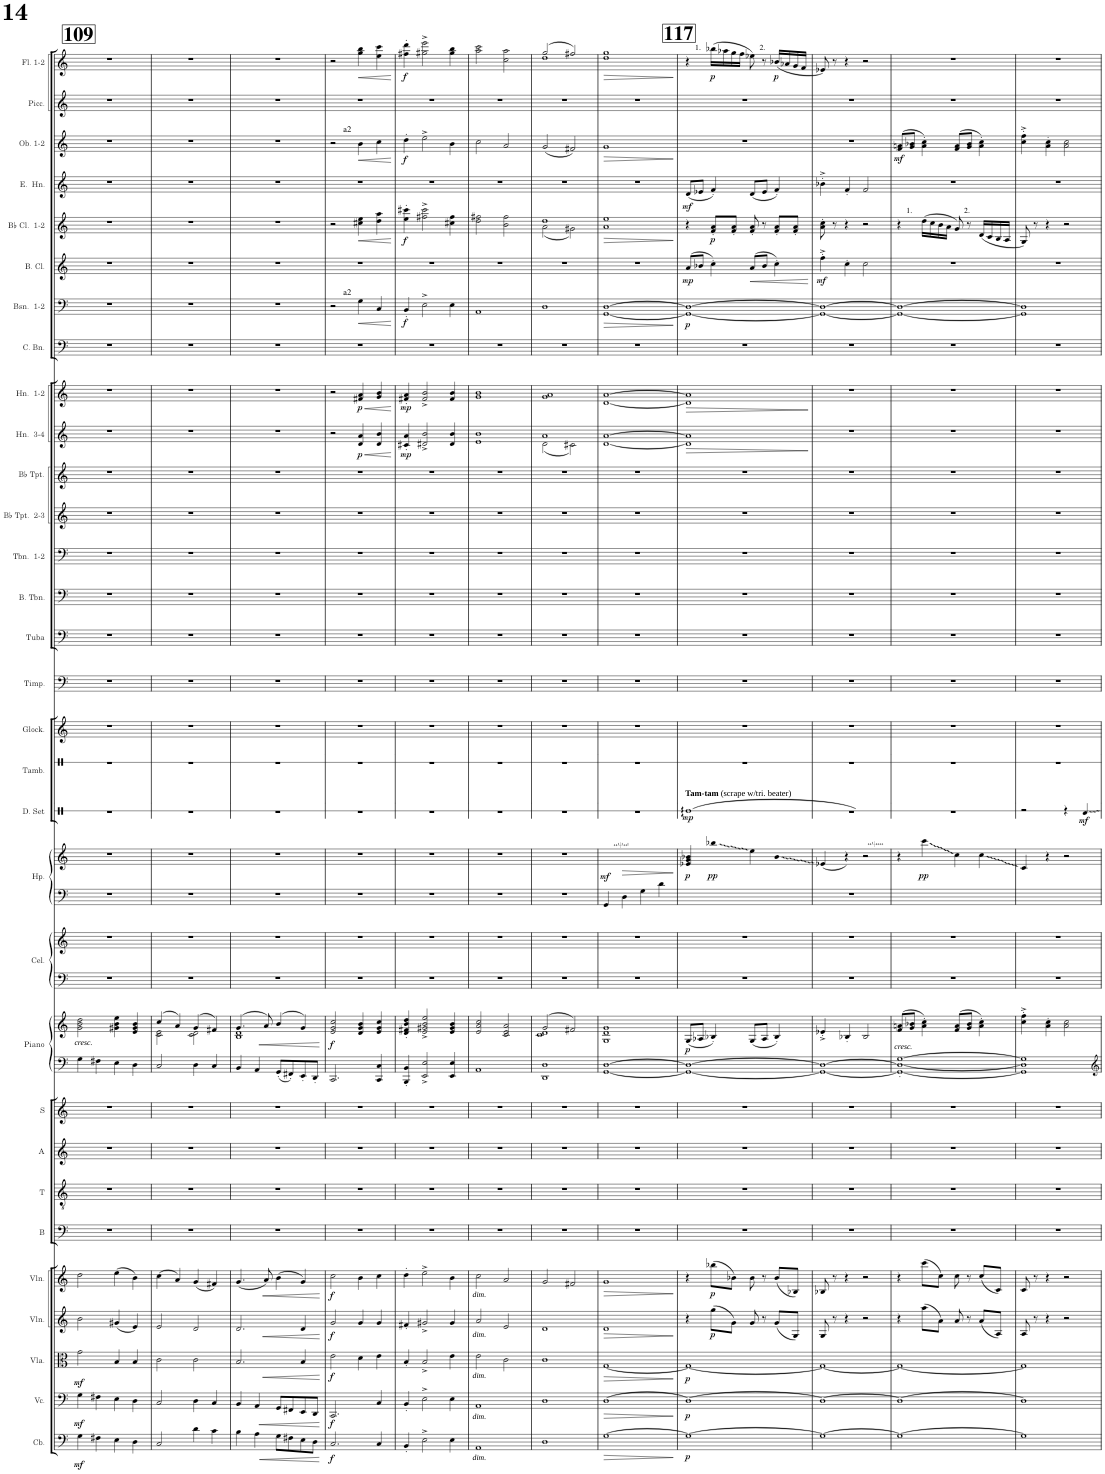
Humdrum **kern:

**kern	**dynam	**kern	**dynam	**kern	**dynam	**kern	**dynam	**kern	**dynam	**kern	**kern	**kern	**kern	**kern	**kern	**dynam	**kern	**kern	**kern	**kern	**dynam	**kern	**dynam	**kern	**kern	**kern	**kern	**kern	**kern	**kern	**kern	**kern	**dynam	**kern	**dynam	**kern	**kern	**dynam	**kern	**dynam	**kern	**dynam	**kern	**dynam	**kern	**dynam	**kern	**kern	**dynam
*part31	*part31	*part30	*part30	*part29	*part29	*part28	*part28	*part27	*part27	*part26	*part25	*part24	*part23	*part22	*part22	*part22	*part21	*part21	*part20	*part20	*part20	*part19	*part19	*part18	*part17	*part16	*part15	*part14	*part13	*part12	*part11	*part10	*part10	*part9	*part9	*part8	*part7	*part7	*part6	*part6	*part5	*part5	*part4	*part4	*part3	*part3	*part2	*part1	*part1
*staff34	*staff34	*staff33	*staff33	*staff32	*staff32	*staff31	*staff31	*staff30	*staff30	*staff29	*staff28	*staff27	*staff26	*staff25	*staff24	*staff24/25	*staff23	*staff22	*staff21	*staff20	*staff20/21	*staff19	*staff19	*staff18	*staff17	*staff16	*staff15	*staff14	*staff13	*staff12	*staff11	*staff10	*staff10	*staff9	*staff9	*staff8	*staff7	*staff7	*staff6	*staff6	*staff5	*staff5	*staff4	*staff4	*staff3	*staff3	*staff2	*staff1	*staff1
*I"Contrabass	*	*I"Violoncello	*	*I"Viola	*	*I"Violin	*	*I"Violin	*	*I"Bass	*I"Tenor	*I"Alto	*I"Soprano	*I"Piano	*	*	*I"Celesta	*	*I"Harp	*	*	*I"Percussion	*	*I"Percussion	*I"Percussion	*I"Timpani	*I"Tuba	*I"Bass Trombone	*I"Trombone 1-2	*I"Trumpet in Bb 2-3	*I"Trumpet in Bb	*I"Horn in F 3-4	*	*I"Horn in F 1-2	*	*I"Contrabassoon	*I"Bassoon 1-2	*	*I"Bass Clarinet	*	*I"Clarinet in Bb 1-2	*	*I"English Horn	*	*I"Oboe 1-2	*	*I"Flute 3-Picc.	*I"Flute 1-2	*
*I'Cb.	*	*I'Vc.	*	*I'Vla.	*	*I'Vln.	*	*I'Vln.	*	*I'B	*I'T	*I'A	*I'S	*I'Piano	*	*	*I'Cel.	*	*I'Hp.	*	*	*I'Perc.	*	*I'Perc.	*I'Perc.	*I'Timp.	*I'Tuba	*I'B. Tbn.	*I'Tbn.  1-2	*	*	*I'Hn.  3-4	*	*I'Hn.  1-2	*	*I'C. Bn.	*I'Bsn.  1-2	*	*I'B. Cl.	*	*	*	*I'E.  Hn.	*	*I'Ob. 1-2	*	*I'Picc.	*I'Fl. 1-2	*
!!LO:PB:g=z
*clefF4	*	*clefF4	*	*clefC3	*	*clefG2	*	*clefG2	*	*clefF4	*clefGv2	*clefG2	*clefG2	*clefF4	*clefG2	*	*clefF4	*clefG2	*clefF4	*clefG2	*	*clefX	*	*clefX	*clefG2	*clefF4	*clefF4	*clefF4	*clefF4	*clefG2	*clefG2	*clefG2	*	*clefG2	*	*clefF4	*clefF4	*	*clefG2	*	*clefG2	*	*clefG2	*	*clefG2	*	*clefG2	*clefG2	*
*Trd7c12	*	*	*	*	*	*	*	*	*	*	*	*	*	*	*	*	*Trd-7c-12	*Trd-7c-12	*	*	*	*	*	*	*Trd-14c-24	*	*	*	*	*Trd1c2	*Trd1c2	*Trd4c7	*	*Trd4c7	*	*Trd7c12	*	*	*Trd8c14	*	*Trd1c2	*	*Trd4c7	*	*	*	*Trd-7c-12	*	*
*k[]	*	*k[]	*	*k[]	*	*k[]	*	*k[]	*	*k[]	*k[]	*k[]	*k[]	*k[]	*k[]	*	*k[]	*k[]	*k[]	*k[]	*	*k[]	*	*k[]	*k[]	*k[]	*k[]	*k[]	*k[]	*k[]	*k[]	*k[]	*	*k[]	*	*k[]	*k[]	*	*k[]	*	*k[]	*	*k[]	*	*k[]	*	*k[]	*k[]	*
*M2/2	*	*M2/2	*	*M2/2	*	*M2/2	*	*M2/2	*	*M2/2	*M2/2	*M2/2	*M2/2	*M2/2	*M2/2	*	*M2/2	*M2/2	*M2/2	*M2/2	*	*M2/2	*	*M2/2	*M2/2	*M2/2	*M2/2	*M2/2	*M2/2	*M2/2	*M2/2	*M2/2	*	*M2/2	*	*M2/2	*M2/2	*	*M2/2	*	*M2/2	*	*M2/2	*	*M2/2	*	*M2/2	*M2/2	*
!!LO:REH:place=s1:a:B:cj:fs=26:t=109
=109	=109	=109	=109	=109	=109	=109	=109	=109	=109	=109	=109	=109	=109	=109	=109	=109	=109	=109	=109	=109	=109	=109	=109	=109	=109	=109	=109	=109	=109	=109	=109	=109	=109	=109	=109	=109	=109	=109	=109	=109	=109	=109	=109	=109	=109	=109	=109	=109	=109
!	!	!	!	!	!	!	!	!	!	!	!	!	!	!LO:TX:a:i:t=cresc.	!	!	!	!	!	!	!	!	!	!	!	!	!	!	!	!	!	!	!	!	!	!	!	!	!	!	!	!	!	!	!	!	!	!	!
!	!LO:DY:b	!	!LO:DY:b	!	!LO:DY:b	!	!	!	!	!	!	!	!	!	!	!	!	!	!	!	!	!	!	!	!	!	!	!	!	!	!	!	!	!	!	!	!	!	!	!	!	!	!	!	!	!	!	!	!
4G\	mf	4G\	mf	2g\	mf	2b\	.	2dd\	.	1r	1r	1r	1r	4G\	2g\ 2b\ 2dd\	.	1r	1r	1r	1r	.	1r	.	1r	1r	1r	1r	1r	1r	1r	1r	1r	.	1r	.	1r	1r	.	1r	.	1r	.	1r	.	1r	.	1r	1r	.
4F#X\	.	4F#X\	.	.	.	.	.	.	.	.	.	.	.	4F#X\	.	.	.	.	.	.	.	.	.	.	.	.	.	.	.	.	.	.	.	.	.	.	.	.	.	.	.	.	.	.	.	.	.	.	.
4E\	.	4E\	.	4B/	.	(4g#X/	.	(4ee\	.	.	.	.	.	4E\	4g#X\ 4b\ 4ee\	.	.	.	.	.	.	.	.	.	.	.	.	.	.	.	.	.	.	.	.	.	.	.	.	.	.	.	.	.	.	.	.	.	.
4D\	.	4D\	.	4B/	.	4e/)	.	4b\)	.	.	.	.	.	4D\	4e/ 4g#/ 4b/	.	.	.	.	.	.	.	.	.	.	.	.	.	.	.	.	.	.	.	.	.	.	.	.	.	.	.	.	.	.	.	.	.	.
=110	=110	=110	=110	=110	=110	=110	=110	=110	=110	=110	=110	=110	=110	=110	=110	=110	=110	=110	=110	=110	=110	=110	=110	=110	=110	=110	=110	=110	=110	=110	=110	=110	=110	=110	=110	=110	=110	=110	=110	=110	=110	=110	=110	=110	=110	=110	=110	=110	=110
*	*	*	*	*	*	*	*	*	*	*	*	*	*	*	*^	*	*	*	*	*	*	*	*	*	*	*	*	*	*	*	*	*	*	*	*	*	*	*	*	*	*	*	*	*	*	*	*	*	*
2C/	.	2C/	.	2c\	.	2e/	.	(4cc\	.	1r	1r	1r	1r	2C/	(4cc/	2c\ 2e\	.	1r	1r	1r	1r	.	1r	.	1r	1r	1r	1r	1r	1r	1r	1r	1r	.	1r	.	1r	1r	.	1r	.	1r	.	1r	.	1r	.	1r	1r	.
.	.	.	.	.	.	.	.	4a/)	.	.	.	.	.	.	4a/)	.	.	.	.	.	.	.	.	.	.	.	.	.	.	.	.	.	.	.	.	.	.	.	.	.	.	.	.	.	.	.	.	.	.	.
4d\	.	4D\	.	2c\	.	2d/	.	(4g/	.	.	.	.	.	4D\	(4g/	2c\ 2d\	.	.	.	.	.	.	.	.	.	.	.	.	.	.	.	.	.	.	.	.	.	.	.	.	.	.	.	.	.	.	.	.	.	.
4c\	.	4C/	.	.	.	.	.	4f#X/)	.	.	.	.	.	4C/	4f#X/)	.	.	.	.	.	.	.	.	.	.	.	.	.	.	.	.	.	.	.	.	.	.	.	.	.	.	.	.	.	.	.	.	.	.	.
=111	=111	=111	=111	=111	=111	=111	=111	=111	=111	=111	=111	=111	=111	=111	=111	=111	=111	=111	=111	=111	=111	=111	=111	=111	=111	=111	=111	=111	=111	=111	=111	=111	=111	=111	=111	=111	=111	=111	=111	=111	=111	=111	=111	=111	=111	=111	=111	=111	=111	=111
!	!	!	!	!	!LO:HP:b	!	!LO:HP:b	!	!LO:HP:b	!	!	!	!	!	!	!	!	!	!	!	!	!	!	!	!	!	!	!	!	!	!	!	!	!	!	!	!	!	!	!	!	!	!	!	!	!	!	!	!	!
4B\	.	4BB/	.	2.B/	<	2.d/	<	(4.g/	<	1r	1r	1r	1r	4BB/	(4.g/	1B 1d	.	1r	1r	1r	1r	.	1r	.	1r	1r	1r	1r	1r	1r	1r	1r	1r	.	1r	.	1r	1r	.	1r	.	1r	.	1r	.	1r	.	1r	1r	.
!	!LO:HP:b	!	!LO:HP:b	!	!	!	!	!	!	!	!	!	!	!	!	!	!	!	!	!	!	!	!	!	!	!	!	!	!	!	!	!	!	!	!	!	!	!	!	!	!	!	!	!	!	!	!	!	!	!
4A\	<	4AA/	<	.	.	.	.	.	.	.	.	.	.	4AA/	.	.	.	.	.	.	.	.	.	.	.	.	.	.	.	.	.	.	.	.	.	.	.	.	.	.	.	.	.	.	.	.	.	.	.	.
.	.	.	.	.	.	.	.	8a/)	.	.	.	.	.	.	8a/)	.	.	.	.	.	.	.	.	.	.	.	.	.	.	.	.	.	.	.	.	.	.	.	.	.	.	.	.	.	.	.	.	.	.	.
8G\L	.	8GG/L	.	.	.	.	.	(4b\	.	.	.	.	.	8GG'/L	(4b/	.	.	.	.	.	.	.	.	.	.	.	.	.	.	.	.	.	.	.	.	.	.	.	.	.	.	.	.	.	.	.	.	.	.	.
8F#X\	.	8FF#X/	.	.	.	.	.	.	.	.	.	.	.	8FF#X'/	.	.	.	.	.	.	.	.	.	.	.	.	.	.	.	.	.	.	.	.	.	.	.	.	.	.	.	.	.	.	.	.	.	.	.	.
8E\	.	8EE/	.	4B/	.	4d/	.	4g/)	.	.	.	.	.	8EE'/	4g/)	.	.	.	.	.	.	.	.	.	.	.	.	.	.	.	.	.	.	.	.	.	.	.	.	.	.	.	.	.	.	.	.	.	.	.
8D\J	.	8DD/J	.	.	.	.	.	.	.	.	.	.	.	8DD'/J	.	.	.	.	.	.	.	.	.	.	.	.	.	.	.	.	.	.	.	.	.	.	.	.	.	.	.	.	.	.	.	.	.	.	.	.
*	*	*	*	*	*	*	*	*	*	*	*	*	*	*	*v	*v	*	*	*	*	*	*	*	*	*	*	*	*	*	*	*	*	*	*	*	*	*	*	*	*	*	*	*	*	*	*	*	*	*	*
.	[	.	[	.	[	.	[	.	[	.	.	.	.	.	.	.	.	.	.	.	.	.	.	.	.	.	.	.	.	.	.	.	.	.	.	.	.	.	.	.	.	.	.	.	.	.	.	.	.
=112	=112	=112	=112	=112	=112	=112	=112	=112	=112	=112	=112	=112	=112	=112	=112	=112	=112	=112	=112	=112	=112	=112	=112	=112	=112	=112	=112	=112	=112	=112	=112	=112	=112	=112	=112	=112	=112	=112	=112	=112	=112	=112	=112	=112	=112	=112	=112	=112	=112
!	!LO:DY:b	!	!LO:DY:b	!	!LO:DY:b	!	!LO:DY:b	!	!LO:DY:b	!	!	!	!	!	!	!LO:DY:a=2	!	!	!	!	!	!	!	!	!	!	!	!	!	!	!	!	!	!	!	!	!	!	!	!	!	!	!	!	!	!	!	!	!
2.C/	f	2.CC/	f	2e\	f	2g/	f	2cc\	f	1r	1r	1r	1r	2.CC/	2e/ 2g/ 2cc/	f	1r	1r	1r	1r	.	1r	.	1r	1r	1r	1r	1r	1r	1r	1r	2r	.	2r	.	1r	2r	.	1r	.	2r	.	1r	.	2r	.	1r	2r	.
!	!	!	!	!	!	!	!	!	!	!	!	!	!	!	!	!	!	!	!	!	!	!	!	!	!	!	!	!	!	!	!	!	!	!	!	!	!	!	!	!	!	!	!	!	!LO:TX:a:t=a2	!	!	!	!
!	!	!	!	!	!	!	!	!	!	!	!	!	!	!	!	!	!	!	!	!	!	!	!	!	!	!	!	!	!	!	!	!	!	!	!	!	!LO:TX:a:t=a2	!	!	!	!	!	!	!	!	!	!	!	!
!	!	!	!	!	!	!	!	!	!	!	!	!	!	!	!	!	!	!	!	!	!	!	!	!	!	!	!	!	!	!	!	!	!LO:HP:b	!	!LO:HP:b	!	!	!LO:HP:b	!	!	!	!LO:HP:b	!	!	!	!LO:HP:b	!	!	!LO:HP:b
!	!	!	!	!	!	!	!	!	!	!	!	!	!	!	!	!	!	!	!	!	!	!	!	!	!	!	!	!	!	!	!	!	!LO:DY:n=1:b	!	!LO:DY:n=1:b	!	!	!	!	!	!	!	!	!	!	!	!	!	!
.	.	.	.	4d\	.	4g/	.	4b\	.	.	.	.	.	.	4d/ 4g/ 4b/	.	.	.	.	.	.	.	.	.	.	.	.	.	.	.	.	4d/ 4a/	< p	4f#X/ 4a/	< p	.	4G\	<	.	.	4cc#X\ 4ee\	<	.	.	4b\	<	.	4gg\ 4bb\	<
4C/	.	4C/	.	4e\	.	4g/	.	4cc\	.	.	.	.	.	4CC/ 4C/	4e/ 4g/ 4cc/	.	.	.	.	.	.	.	.	.	.	.	.	.	.	.	.	4d/ 4b/	.	4g/ 4b/	.	.	4C/	.	.	.	4dd\ 4aa\	.	.	.	4cc\	.	.	4ee\ 4ccc\	.
.	.	.	.	.	.	.	.	.	.	.	.	.	.	.	.	.	.	.	.	.	.	.	.	.	.	.	.	.	.	.	.	.	[	.	[	.	.	[	.	.	.	[	.	.	.	[	.	.	[
=113	=113	=113	=113	=113	=113	=113	=113	=113	=113	=113	=113	=113	=113	=113	=113	=113	=113	=113	=113	=113	=113	=113	=113	=113	=113	=113	=113	=113	=113	=113	=113	=113	=113	=113	=113	=113	=113	=113	=113	=113	=113	=113	=113	=113	=113	=113	=113	=113	=113
!	!	!	!	!	!	!	!	!	!	!	!	!	!	!	!	!	!	!	!	!	!	!	!	!	!	!	!	!	!	!	!	!	!LO:DY:b	!	!LO:DY:b	!	!	!LO:DY:b	!	!	!	!LO:DY:b	!	!	!	!LO:DY:b	!	!	!LO:DY:b
4BB'/	.	4BB'/	.	4B'/	.	4f#X'/	.	4dd'\	.	1r	1r	1r	1r	4BBB/' 4BB/'	4d/' 4f#X/' 4b/' 4dd/'	.	1r	1r	1r	1r	.	1r	.	1r	1r	1r	1r	1r	1r	1r	1r	4c#X/' 4a/'	mp	4f#X/' 4a/'	mp	1r	4BB'/	f	1r	.	4ee\' 4ccc#X\'	f	1r	.	4dd'\	f	1r	4ff#X\' 4ddd\'	f
2E^\	.	2E^\	.	2B^/	.	2g#X^/	.	2ee^\	.	.	.	.	.	2EE/^ 2E/^	2e/^ 2g#X/^ 2b/^ 2ee/^	.	.	.	.	.	.	.	.	.	.	.	.	.	.	.	.	2d#X/^ 2b/^	.	2f#/^ 2b/^	.	.	2E^\	.	.	.	2ff#X\^ 2ccc#\^	.	.	.	2ee^\	.	.	2gg#X\^ 2eee\^	.
4E\	.	4E\	.	4e\	.	4g#/	.	4b\	.	.	.	.	.	4EE/ 4E/	4e/ 4g#/ 4b/	.	.	.	.	.	.	.	.	.	.	.	.	.	.	.	.	4d#/ 4b/	.	4f#/ 4b/	.	.	4E\	.	.	.	4cc#X\ 4ff#\	.	.	.	4b\	.	.	4gg#\ 4bb\	.
=114	=114	=114	=114	=114	=114	=114	=114	=114	=114	=114	=114	=114	=114	=114	=114	=114	=114	=114	=114	=114	=114	=114	=114	=114	=114	=114	=114	=114	=114	=114	=114	=114	=114	=114	=114	=114	=114	=114	=114	=114	=114	=114	=114	=114	=114	=114	=114	=114	=114
!	!	!	!	!	!	!	!	!LO:TX:b:i:t=dim.	!	!	!	!	!	!	!	!	!	!	!	!	!	!	!	!	!	!	!	!	!	!	!	!	!	!	!	!	!	!	!	!	!	!	!	!	!	!	!	!	!
!	!	!	!	!	!	!LO:TX:b:i:t=dim.	!	!	!	!	!	!	!	!	!	!	!	!	!	!	!	!	!	!	!	!	!	!	!	!	!	!	!	!	!	!	!	!	!	!	!	!	!	!	!	!	!	!	!
!	!	!	!	!LO:TX:b:i:t=dim.	!	!	!	!	!	!	!	!	!	!	!	!	!	!	!	!	!	!	!	!	!	!	!	!	!	!	!	!	!	!	!	!	!	!	!	!	!	!	!	!	!	!	!	!	!
!	!	!LO:TX:b:i:t=dim.	!	!	!	!	!	!	!	!	!	!	!	!	!	!	!	!	!	!	!	!	!	!	!	!	!	!	!	!	!	!	!	!	!	!	!	!	!	!	!	!	!	!	!	!	!	!	!
!LO:TX:b:i:t=dim.	!	!	!	!	!	!	!	!	!	!	!	!	!	!	!	!	!	!	!	!	!	!	!	!	!	!	!	!	!	!	!	!	!	!	!	!	!	!	!	!	!	!	!	!	!	!	!	!	!
1AA	.	1AA	.	2e\	.	2a/	.	2cc\	.	1r	1r	1r	1r	1AA	2e/ 2a/ 2cc/	.	1r	1r	1r	1r	.	1r	.	1r	1r	1r	1r	1r	1r	1r	1r	1e 1b	.	1g 1b	.	1r	1AA	.	1r	.	2dd\ 2ff#X\	.	1r	.	2cc\	.	1r	2aa\ 2ccc\	.
.	.	.	.	2c\	.	2e/	.	2a/	.	.	.	.	.	.	2c/ 2e/ 2a/	.	.	.	.	.	.	.	.	.	.	.	.	.	.	.	.	.	.	.	.	.	.	.	.	.	2b\ 2ff#\	.	.	.	2a/	.	.	2cc\ 2aa\	.
=115	=115	=115	=115	=115	=115	=115	=115	=115	=115	=115	=115	=115	=115	=115	=115	=115	=115	=115	=115	=115	=115	=115	=115	=115	=115	=115	=115	=115	=115	=115	=115	=115	=115	=115	=115	=115	=115	=115	=115	=115	=115	=115	=115	=115	=115	=115	=115	=115	=115
*	*	*	*	*	*	*	*	*	*	*	*	*	*	*	*^	*	*	*	*	*	*	*	*	*	*	*	*	*	*	*	*	*^	*	*	*	*	*	*	*	*	*^	*	*	*	*	*	*	*^	*
1D	.	1D	.	1c	.	1d	.	2g/	.	1r	1r	1r	1r	1DD 1D	(2g/	1c 1d	.	1r	1r	1r	1r	.	1r	.	1r	1r	1r	1r	1r	1r	1r	1r	1a	(2d\	.	1g 1a	.	1r	1D	.	1r	.	1dd	(2a\	.	1r	.	(2g/	.	1r	(2gg/	1dd	.
.	.	.	.	.	.	.	.	2f#X/	.	.	.	.	.	.	2f#X/)	.	.	.	.	.	.	.	.	.	.	.	.	.	.	.	.	.	.	2c#X\)	.	.	.	.	.	.	.	.	.	2g#X\)	.	.	.	2f#X/)	.	.	2ff#X/)	.	.
*	*	*	*	*	*	*	*	*	*	*	*	*	*	*	*v	*v	*	*	*	*	*	*	*	*	*	*	*	*	*	*	*	*	*	*	*	*	*	*	*	*	*	*	*	*	*	*	*	*	*	*	*v	*v	*
=116	=116	=116	=116	=116	=116	=116	=116	=116	=116	=116	=116	=116	=116	=116	=116	=116	=116	=116	=116	=116	=116	=116	=116	=116	=116	=116	=116	=116	=116	=116	=116	=116	=116	=116	=116	=116	=116	=116	=116	=116	=116	=116	=116	=116	=116	=116	=116	=116	=116	=116	=116
!	!LO:HP:b	!	!LO:HP:b	!	!LO:HP:b	!	!LO:HP:b	!	!LO:HP:b	!	!	!	!	!	!	!	!	!	!	!	!LO:DY:a=2	!	!	!	!	!	!	!	!	!	!	!	!	!	!	!	!	!	!LO:HP:b	!	!	!	!	!LO:HP:b	!	!	!	!LO:HP:b	!	!	!LO:HP:b
*	*	*	*	*	*	*	*	*	*	*	*	*	*	*	*	*	*	*	*	*	*	*	*	*	*	*	*	*	*	*	*	*v	*v	*	*	*	*	*	*	*	*	*v	*v	*	*	*	*	*	*	*	*
[1G	>	[1D	>	[1G	>	1d	>	1g	>	1r	1r	1r	1r	[1GG [1D	1G 1d 1g	.	1r	1r	4GG/	1ryy	mf	1r	.	1r	1r	1r	1r	1r	1r	1r	1r	[1d [1a	.	[1d [1a	.	1r	[1GG [1D	>	1r	.	1a 1ee	>	1r	.	1g	>	1r	1dd 1gg	>
.	.	.	.	.	.	.	.	.	.	.	.	.	.	.	.	.	.	.	4D\	.	.	.	.	.	.	.	.	.	.	.	.	.	.	.	.	.	.	.	.	.	.	.	.	.	.	.	.	.	.
.	.	.	.	.	.	.	.	.	.	.	.	.	.	.	.	.	.	.	4G\	.	.	.	.	.	.	.	.	.	.	.	.	.	.	.	.	.	.	.	.	.	.	.	.	.	.	.	.	.	.
.	.	.	.	.	.	.	.	.	.	.	.	.	.	.	.	.	.	.	4d\	.	.	.	.	.	.	.	.	.	.	.	.	.	.	.	.	.	.	.	.	.	.	.	.	.	.	.	.	.	.
.	]	.	]	.	]	.	]	.	]	.	.	.	.	.	.	.	.	.	.	.	.	.	.	.	.	.	.	.	.	.	.	.	.	.	.	.	.	]	.	.	.	]	.	.	.	]	.	.	]
!!LO:REH:place=s1:a:B:cj:fs=26:t=117
=117	=117	=117	=117	=117	=117	=117	=117	=117	=117	=117	=117	=117	=117	=117	=117	=117	=117	=117	=117	=117	=117	=117	=117	=117	=117	=117	=117	=117	=117	=117	=117	=117	=117	=117	=117	=117	=117	=117	=117	=117	=117	=117	=117	=117	=117	=117	=117	=117	=117
!	!	!	!	!	!	!	!	!	!	!	!	!	!	!	!	!	!	!	!	!	!	!LO:TX:a:B:t=Tam-tam	!	!	!	!	!	!	!	!	!	!	!	!	!	!	!	!	!	!	!	!	!	!	!	!	!	!	!
!	!	!	!	!	!	!	!	!	!	!	!	!	!	!	!	!	!	!	!	!	!	!LO:TX:a:t=(scrape w/tri. beater)	!	!	!	!	!	!	!	!	!	!	!	!	!	!	!	!	!	!	!	!	!	!	!	!	!	!	!
!	!LO:DY:b	!	!LO:DY:b	!	!LO:DY:b	!	!	!	!	!	!	!	!	!	!	!LO:DY:b	!	!	!	!	!LO:DY:b	!LO:N:head=open	!LO:DY:b	!	!	!	!	!	!	!	!	!	!LO:HP:b	!	!LO:HP:b	!	!	!LO:DY:b	!	!LO:DY:b	!	!	!	!LO:DY:b	!	!	!	!	!
1G_	p	1D_	p	1G_	p	4r	.	4r	.	1r	1r	1r	1r	1GG_ 1D_	(8G/L	p	1r	1r	1ryy	4e-X/ 4g/ 4b-X/	p	(>1Re	mp	1r	1r	1r	1r	1r	1r	1r	1r	1d] 1a]	>	1d] 1a]	>	1r	1GG_ 1D_	p	(8a/L	mp	4r	.	(8d/L	mf	1r	.	1r	4r	.
.	.	.	.	.	.	.	.	.	.	.	.	.	.	.	8A-X/J	.	.	.	.	.	.	.	.	.	.	.	.	.	.	.	.	.	.	.	.	.	.	.	8b-X/J	.	.	.	8e-X/J	.	.	.	.	.	.
!	!	!	!	!	!	!	!	!	!	!	!	!	!	!	!	!	!	!	!	!	!	!	!	!	!	!	!	!	!	!	!	!	!	!	!	!	!	!	!	!	!	!	!	!	!	!	!	!LO:TX:a:t=1.	!
!	!	!	!	!	!	!	!LO:DY:b	!	!LO:DY:b	!	!	!	!	!	!	!	!	!	!	!	!LO:DY:b	!	!	!	!	!	!	!	!	!	!	!	!	!	!	!	!	!	!	!	!	!LO:DY:b	!	!	!	!	!	!	!LO:DY:b
.	.	.	.	.	.	(8gg\L	p	(8bb-X\L	p	.	.	.	.	.	4B-X'/)	.	.	.	.	4ee-X 4aa-X 4bb-X	pp	.	.	.	.	.	.	.	.	.	.	.	.	.	.	.	.	.	4cc'\)	.	8f/' 8a/'L	p	4f'/)	.	.	.	.	(16bb-X\LL	p
.	.	.	.	.	.	.	.	.	.	.	.	.	.	.	.	.	.	.	.	.	.	.	.	.	.	.	.	.	.	.	.	.	.	.	.	.	.	.	.	.	.	.	.	.	.	.	.	16aa-X\	.
.	.	.	.	.	.	8g\J)	.	8b-X\J)	.	.	.	.	.	.	.	.	.	.	.	.	.	.	.	.	.	.	.	.	.	.	.	.	.	.	.	.	.	.	.	.	8f/' 8a/'J	.	.	.	.	.	.	16gg\	.
.	.	.	.	.	.	.	.	.	.	.	.	.	.	.	.	.	.	.	.	.	.	.	.	.	.	.	.	.	.	.	.	.	.	.	.	.	.	.	.	.	.	.	.	.	.	.	.	16ff\JJ	.
!	!	!	!	!	!	!	!	!	!	!	!	!	!	!	!	!	!	!	!	!	!	!	!	!	!	!	!	!	!	!	!	!	!	!	!	!	!	!	!	!LO:HP:b	!	!	!	!	!	!	!	!	!
.	.	.	.	.	.	8g/	.	8b-\	.	.	.	.	.	.	(8G/L	.	.	.	.	4ee-\	.	.	.	.	.	.	.	.	.	.	.	.	.	.	.	.	.	.	(8a/L	<	8f/' 8a/'	.	(8d/L	.	.	.	.	8ee-X\)	.
.	.	.	.	.	.	8r	.	8r	.	.	.	.	.	.	8A-/J	.	.	.	.	.	.	.	.	.	.	.	.	.	.	.	.	.	.	.	.	.	.	.	8b-/J	.	8r	.	8e-/J	.	.	.	.	8r	.
!	!	!	!	!	!	!	!	!	!	!	!	!	!	!	!	!	!	!	!	!	!	!	!	!	!	!	!	!	!	!	!	!	!	!	!	!	!	!	!	!	!	!	!	!	!	!	!	!LO:TX:a:t=2.	!
!	!	!	!	!	!	!	!	!	!	!	!	!	!	!	!	!	!	!	!	!	!	!	!	!	!	!	!	!	!	!	!	!	!	!	!	!	!	!	!	!	!	!	!	!	!	!	!	!	!LO:DY:b
.	.	.	.	.	.	(8g/L	.	(8b-/L	.	.	.	.	.	.	4B-'/)	.	.	.	.	4e- 4a-X 4b-	.	.	.	.	.	.	.	.	.	.	.	.	.	.	.	.	.	.	4cc'\)	.	8f/' 8a/'L	.	4f'/)	.	.	.	.	(16b-X/LL	p
.	.	.	.	.	.	.	.	.	.	.	.	.	.	.	.	.	.	.	.	.	.	.	.	.	.	.	.	.	.	.	.	.	.	.	.	.	.	.	.	.	.	.	.	.	.	.	.	16a-X/	.
.	.	.	.	.	.	8G/J)	.	8B-X/J)	.	.	.	.	.	.	.	.	.	.	.	.	.	.	.	.	.	.	.	.	.	.	.	.	.	.	.	.	.	.	.	.	8f/' 8a/'J	.	.	.	.	.	.	16g/	.
.	.	.	.	.	.	.	.	.	.	.	.	.	.	.	.	.	.	.	.	.	.	.	.	.	.	.	.	.	.	.	.	.	.	.	.	.	.	.	.	.	.	.	.	.	.	.	.	16f/JJ	.
.	.	.	.	.	.	.	.	.	.	.	.	.	.	.	.	.	.	.	.	.	.	.	.	.	.	.	.	.	.	.	.	.	]	.	]	.	.	.	.	[	.	.	.	.	.	.	.	.	.
=118	=118	=118	=118	=118	=118	=118	=118	=118	=118	=118	=118	=118	=118	=118	=118	=118	=118	=118	=118	=118	=118	=118	=118	=118	=118	=118	=118	=118	=118	=118	=118	=118	=118	=118	=118	=118	=118	=118	=118	=118	=118	=118	=118	=118	=118	=118	=118	=118	=118
!	!	!	!	!	!	!	!	!	!	!	!	!	!	!	!	!	!	!	!	!	!	!	!	!	!	!	!	!	!	!	!	!	!	!	!	!	!	!	!	!LO:DY:b	!	!	!	!	!	!	!	!	!
1G_	.	1D_	.	1G_	.	8G/	.	8B-X/	.	1r	1r	1r	1r	1GG_ 1D_	4e-X'^/	.	1r	1r	1r	(4e-X/	.	1r)	.	1r	1r	1r	1r	1r	1r	1r	1r	1r	.	1r	.	1r	1GG_ 1D_	.	4ff'^\	mf	8a\' 8cc\'	.	4b-X'^\	.	1r	.	1r	8e-X/)	.
.	.	.	.	.	.	8r	.	8r	.	.	.	.	.	.	.	.	.	.	.	.	.	.	.	.	.	.	.	.	.	.	.	.	.	.	.	.	.	.	.	.	8r	.	.	.	.	.	.	8r	.
.	.	.	.	.	.	4r	.	4r	.	.	.	.	.	.	4B-X'/	.	.	.	.	4r)	.	.	.	.	.	.	.	.	.	.	.	.	.	.	.	.	.	.	4cc'\	.	4r	.	4f'/	.	.	.	.	4r	.
.	.	.	.	.	.	2r	.	2r	.	.	.	.	.	.	2B-/	.	.	.	.	2r	.	.	.	.	.	.	.	.	.	.	.	.	.	.	.	.	.	.	2cc\	.	2r	.	2f/	.	.	.	.	2r	.
=119	=119	=119	=119	=119	=119	=119	=119	=119	=119	=119	=119	=119	=119	=119	=119	=119	=119	=119	=119	=119	=119	=119	=119	=119	=119	=119	=119	=119	=119	=119	=119	=119	=119	=119	=119	=119	=119	=119	=119	=119	=119	=119	=119	=119	=119	=119	=119	=119	=119
!	!	!	!	!	!	!	!	!	!	!	!	!	!	!	!LO:TX:b:i:t=cresc.	!	!	!	!	!	!	!	!	!	!	!	!	!	!	!	!	!	!	!	!	!	!	!	!	!	!	!	!	!	!	!	!	!	!
!	!	!	!	!	!	!	!	!	!	!	!	!	!	!	!	!	!	!	!	!	!	!	!	!	!	!	!	!	!	!	!	!	!	!	!	!	!	!	!	!	!	!	!	!	!	!LO:DY:b	!	!	!
1G_	.	1D_	.	1G_	.	4r	.	4r	.	1r	1r	1r	1r	1GG_' 1D_' [1G'	(8f/ 8an/L	.	1r	1r	1ryy	4r	.	1r	.	1r	1r	1r	1r	1r	1r	1r	1r	1r	.	1r	.	1r	1GG_ 1D_	.	1r	.	4r	.	1r	.	(8f/ 8an/L	mf	1r	1r	.
.	.	.	.	.	.	.	.	.	.	.	.	.	.	.	8g/ 8b-X/J	.	.	.	.	.	.	.	.	.	.	.	.	.	.	.	.	.	.	.	.	.	.	.	.	.	.	.	.	.	8g/ 8b-X/J	.	.	.	.
!	!	!	!	!	!	!	!	!	!	!	!	!	!	!	!	!	!	!	!	!	!	!	!	!	!	!	!	!	!	!	!	!	!	!	!	!	!	!	!	!	!LO:TX:a:t=1.	!	!	!	!	!	!	!	!
!	!	!	!	!	!	!	!	!	!	!	!	!	!	!	!	!	!	!	!	!	!LO:DY:b	!	!	!	!	!	!	!	!	!	!	!	!	!	!	!	!	!	!	!	!	!	!	!	!	!	!	!	!
.	.	.	.	.	.	(8aa\L	.	(8ccc\L	.	.	.	.	.	.	4a\' 4cc\')	.	.	.	.	4bb-X\ 4ccc\	pp	.	.	.	.	.	.	.	.	.	.	.	.	.	.	.	.	.	.	.	(16dd\LL	.	.	.	4a\' 4cc\')	.	.	.	.
.	.	.	.	.	.	.	.	.	.	.	.	.	.	.	.	.	.	.	.	.	.	.	.	.	.	.	.	.	.	.	.	.	.	.	.	.	.	.	.	.	16cc\	.	.	.	.	.	.	.	.
.	.	.	.	.	.	8a\J)	.	8cc\J)	.	.	.	.	.	.	.	.	.	.	.	.	.	.	.	.	.	.	.	.	.	.	.	.	.	.	.	.	.	.	.	.	16b\	.	.	.	.	.	.	.	.
.	.	.	.	.	.	.	.	.	.	.	.	.	.	.	.	.	.	.	.	.	.	.	.	.	.	.	.	.	.	.	.	.	.	.	.	.	.	.	.	.	16a\JJ	.	.	.	.	.	.	.	.
.	.	.	.	.	.	8a/	.	8cc\	.	.	.	.	.	.	(8f/ 8a/L	.	.	.	.	4cc\	.	.	.	.	.	.	.	.	.	.	.	.	.	.	.	.	.	.	.	.	8g/)	.	.	.	(8f/ 8a/L	.	.	.	.
.	.	.	.	.	.	8r	.	8r	.	.	.	.	.	.	8g/ 8b-/J	.	.	.	.	.	.	.	.	.	.	.	.	.	.	.	.	.	.	.	.	.	.	.	.	.	8r	.	.	.	8g/ 8b-/J	.	.	.	.
!	!	!	!	!	!	!	!	!	!	!	!	!	!	!	!	!	!	!	!	!	!	!	!	!	!	!	!	!	!	!	!	!	!	!	!	!	!	!	!	!	!LO:TX:a:t=2.	!	!	!	!	!	!	!	!
.	.	.	.	.	.	(8a/L	.	(8cc/L	.	.	.	.	.	.	4a\' 4cc\')	.	.	.	.	4b-X\ 4cc\	.	.	.	.	.	.	.	.	.	.	.	.	.	.	.	.	.	.	.	.	(16d/LL	.	.	.	4a\' 4cc\')	.	.	.	.
.	.	.	.	.	.	.	.	.	.	.	.	.	.	.	.	.	.	.	.	.	.	.	.	.	.	.	.	.	.	.	.	.	.	.	.	.	.	.	.	.	16c/	.	.	.	.	.	.	.	.
.	.	.	.	.	.	8A/J)	.	8c/J)	.	.	.	.	.	.	.	.	.	.	.	.	.	.	.	.	.	.	.	.	.	.	.	.	.	.	.	.	.	.	.	.	16B/	.	.	.	.	.	.	.	.
.	.	.	.	.	.	.	.	.	.	.	.	.	.	.	.	.	.	.	.	.	.	.	.	.	.	.	.	.	.	.	.	.	.	.	.	.	.	.	.	.	16A/JJ	.	.	.	.	.	.	.	.
=120	=120	=120	=120	=120	=120	=120	=120	=120	=120	=120	=120	=120	=120	=120	=120	=120	=120	=120	=120	=120	=120	=120	=120	=120	=120	=120	=120	=120	=120	=120	=120	=120	=120	=120	=120	=120	=120	=120	=120	=120	=120	=120	=120	=120	=120	=120	=120	=120	=120
1G]	.	1D]	.	1G]	.	8A/	.	8c/	.	1r	1r	1r	1r	1GG] 1D] 1G]	4cc\'^ 4ff\'^	.	1r	1r	1ryy	4c/	.	2r	.	1r	1r	1r	1r	1r	1r	1r	1r	1r	.	1r	.	1r	1GG] 1D]	.	1r	.	8G/)	.	1r	.	4cc\'^ 4ff\'^	.	1r	1r	.
.	.	.	.	.	.	8r	.	8r	.	.	.	.	.	.	.	.	.	.	.	.	.	.	.	.	.	.	.	.	.	.	.	.	.	.	.	.	.	.	.	.	8r	.	.	.	.	.	.	.	.
.	.	.	.	.	.	4r	.	4r	.	.	.	.	.	.	4a\' 4cc\'	.	.	.	.	4r	.	.	.	.	.	.	.	.	.	.	.	.	.	.	.	.	.	.	.	.	4r	.	.	.	4a\' 4cc\'	.	.	.	.
.	.	.	.	.	.	2r	.	2r	.	.	.	.	.	.	2a\ 2cc\	.	.	.	.	2r	.	4r	.	.	.	.	.	.	.	.	.	.	.	.	.	.	.	.	.	.	2r	.	.	.	2a\ 2cc\	.	.	.	.
!	!	!	!	!	!	!	!	!	!	!	!	!	!	!	!	!	!	!	!	!	!	!	!LO:DY:b	!	!	!	!	!	!	!	!	!	!	!	!	!	!	!	!	!	!	!	!	!	!	!	!	!	!
.	.	.	.	.	.	.	.	.	.	.	.	.	.	.	.	.	.	.	.	.	.	4Rd/	mf	.	.	.	.	.	.	.	.	.	.	.	.	.	.	.	.	.	.	.	.	.	.	.	.	.	.
=	=	=	=	=	=	=	=	=	=	=	=	=	=	=	=	=	=	=	=	=	=	=	=	=	=	=	=	=	=	=	=	=	=	=	=	=	=	=	=	=	=	=	=	=	=	=	=	=	=
*-	*-	*-	*-	*-	*-	*-	*-	*-	*-	*-	*-	*-	*-	*-	*-	*-	*-	*-	*-	*-	*-	*-	*-	*-	*-	*-	*-	*-	*-	*-	*-	*-	*-	*-	*-	*-	*-	*-	*-	*-	*-	*-	*-	*-	*-	*-	*-	*-	*-
